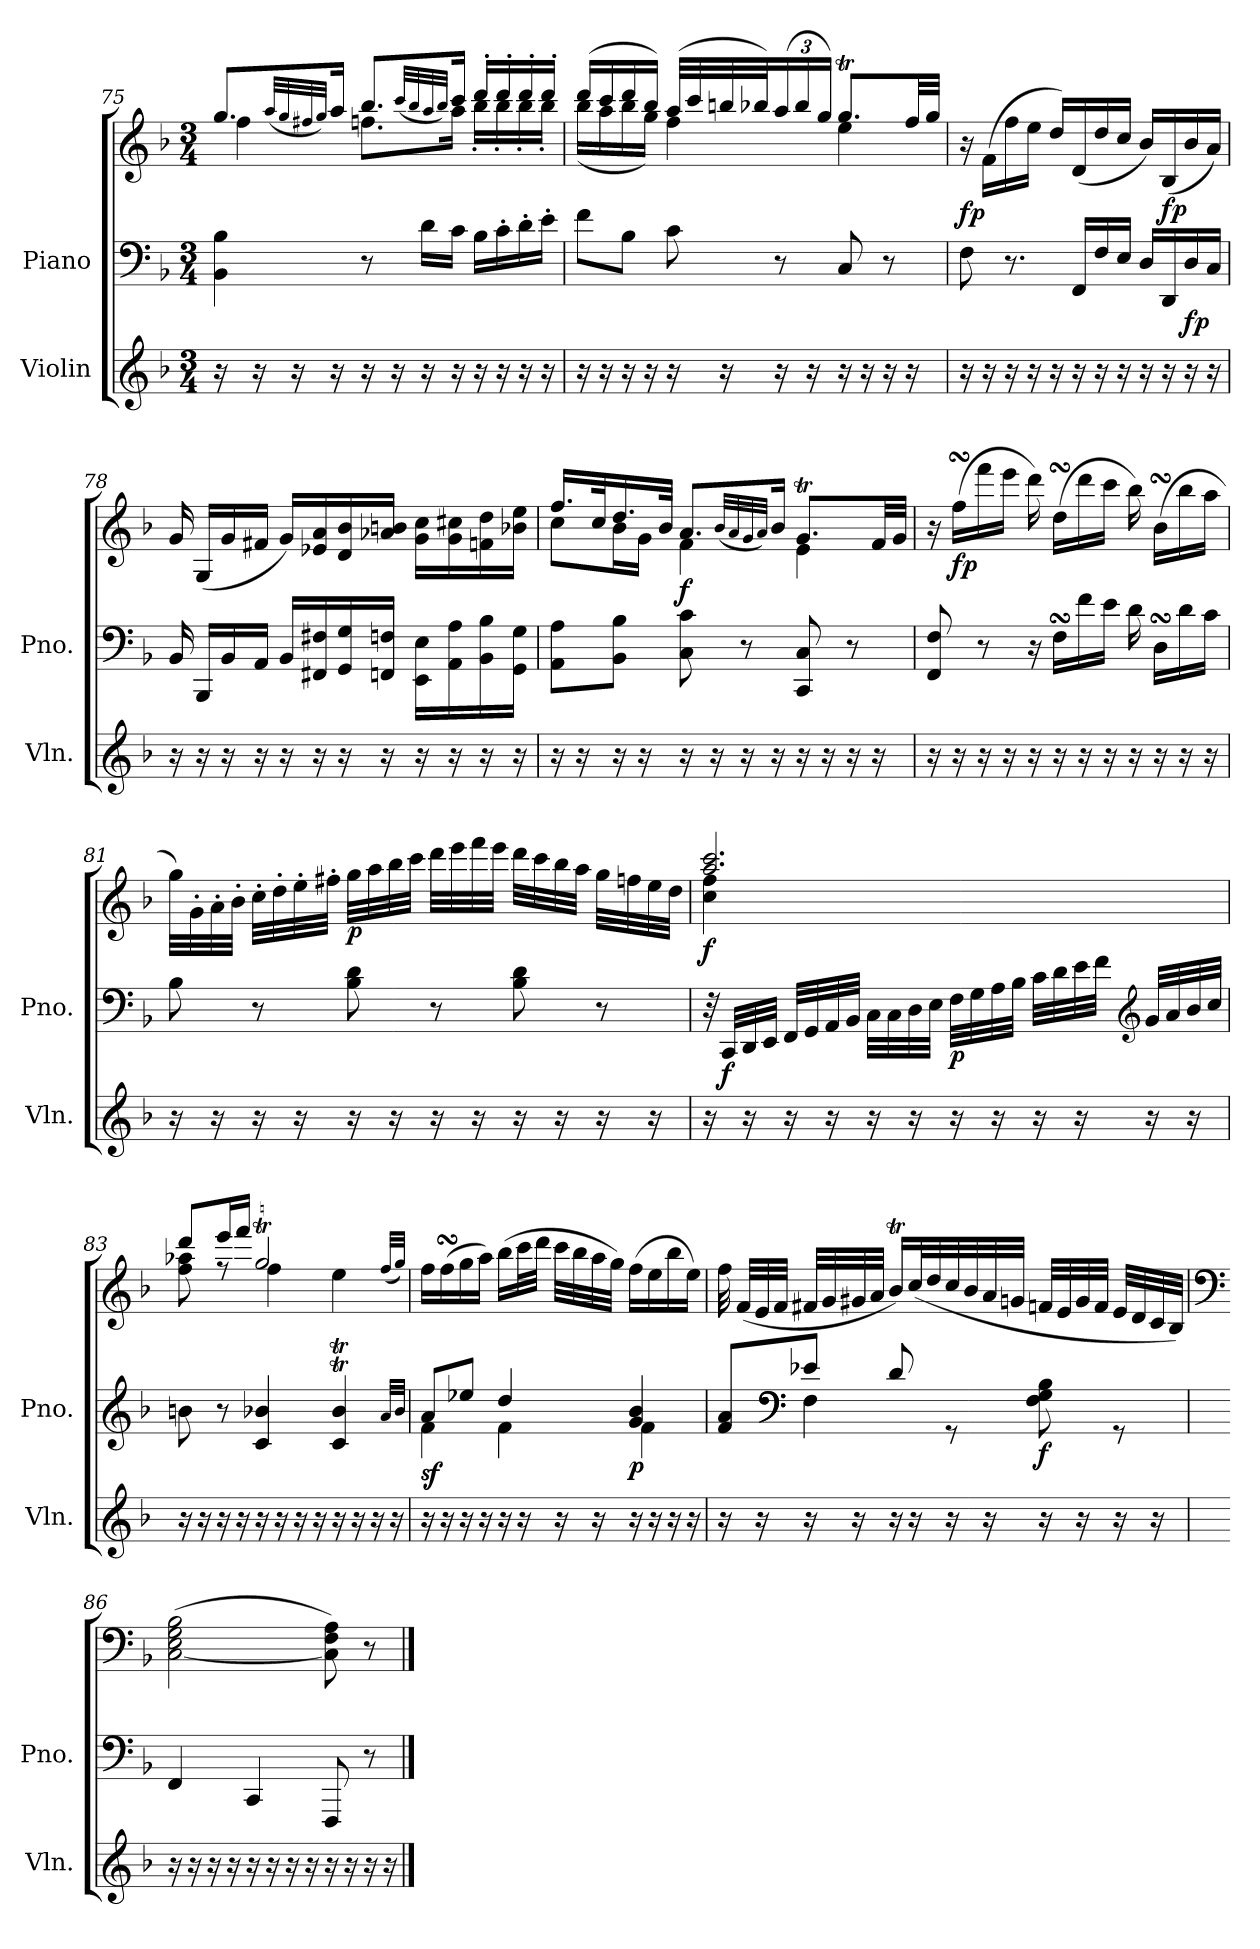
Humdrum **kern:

**kern	**kern	**kern	**dynam
*part2	*part1	*part1	*part1
*staff3	*staff2	*staff1	*staff1/2
*I"Violin	*I"Piano	*	*
*I'Vln.	*I'Pno.	*	*
*clefG2	*clefF4	*clefG2	*
*k[b-]	*k[b-]	*k[b-]	*
*M3/4	*M3/4	*M3/4	*
=75	=75	=75	=75
*	*	*^	*
16r	4BB-\ 4B-\	8.gg/L	4ff\	.
16r	.	.	.	.
16r	.	.	.	.
.	.	(<32qaa/LLL	.	.
.	.	32qgg/	.	.
.	.	32qff#X/	.	.
.	.	32qgg/JJJ)	.	.
16r	.	16aa/Jk	.	.
16r	8r	8.bb-/L	8.ffn\L	.
16r	.	.	.	.
16r	16d\LL	.	.	.
.	.	(<32qccc/LLL	.	.
.	.	32qbb-/	.	.
.	.	32qaa/	.	.
.	.	32qbb-/JJJ)	.	.
16r	16c\JJ	16ccc/Jk	16aa\Jk	.
16r	16B-\LL	16ddd'/LL	16bb-'\LL	.
16r	16c'\	16ddd'/	16bb-'\	.
16r	16d'\	16ddd'/	16bb-'\	.
16r	16e'\JJ	16ddd'/JJ	16bb-'\JJ	.
!!LO:LB:g=z	!!
=76	=76	=76	=76	=76
16r	8f\L	(>16ddd/LL	(<16bb-\LL	.
16r	.	16ccc/	16aa\	.
16r	8B-\J	16ddd/	16bb-\	.
16r	.	16bb-/JJ)	16gg\JJ)	.
16r	8c\	(>32aa/LLL	4ff\	.
.	.	32ccc/	.	.
16r	.	32bbn/	.	.
.	.	32bb-X/J)	.	.
*	*	*Xbrackettup	*	*
16r	8r	(>24aa/	.	.
.	.	24bb-/	.	.
16r	.	.	.	.
.	.	24gg/JJ)	.	.
16r	8C/	8.ggT/L	4ee\	.
16r	.	.	.	.
16r	8r	.	.	.
16r	.	32ff/LL	.	.
.	.	32gg/JJJ	.	.
*	*	*v	*v	*
=77	=77	=77	=77
!	!	!	!LO:DY:b
16r	8F\	16r	fp
16r	.	(>16f\LL	.
16r	8.r	16ff\	.
16r	.	16ee\JJ	.
16r	.	16dd/LL)	.
!	!	!	!LO:DY:b=2
!	!	!	!LO:DY:n=1:b
16r	16FF/LL	(<16d/	fp fp
16r	16F/	16dd/	.
16r	16E/JJ	16cc/JJ	.
16r	16D/LL	16b-/LL)	.
!	!	!	!LO:DY:n=2:b
16r	16DD/	(<16B-/	fp
!	!	!	!LO:DY:n=3:b=2
16r	16D/	16b-/	fp
16r	16C/JJ	16a/JJ)	.
!!LO:LB:g=z
=78	=78	=78	=78
16r	16BB-/	16g/	.
!	!	!	!LO:DY:b=2
!	!	!	!LO:DY:n=1:b
16r	16BBB-/LL	(<16G/LL	fp fp
16r	16BB-/	16g/	.
16r	16AA/JJ	16f#X/JJ	.
16r	16BB-/LL	16g/LL)	.
16r	16FF#X/ 16F#X/	16e-X/ 16a/	.
16r	16GG/ 16G/	16d/ 16b-/	.
16r	16FFn/ 16Fn/JJ	16a-X/ 16bn/JJ	.
16r	16EE\ 16E\LL	16g\ 16cc\LL	.
16r	16AA\ 16A\	16g\ 16cc#X\	.
16r	16BB-\ 16B-\	16fn\ 16dd\	.
16r	16GG\ 16G\JJ	16b-X\ 16ee\JJ	.
=79	=79	=79	=79
*	*	*^	*
16r	8AA\ 8A\L	16.ff/LL	8cc\L	.
16r	.	.	.	.
.	.	32cc/K	.	.
16r	8BB-\ 8B-\J	16.dd/	16b-\L	.
16r	.	.	16g\JJ	.
.	.	32b-/JJk	.	.
!	!	!	!	!LO:DY:a=2
16r	8C\ 8c\	8.a/L	4f\	f
16r	.	.	.	.
16r	8r	.	.	.
.	.	(<32qb-/LLL	.	.
.	.	32qa/	.	.
.	.	32qg/	.	.
.	.	32qa/JJJ)	.	.
16r	.	16b-/Jk	.	.
16r	8CC/ 8C/	8.gT/L	4e\	.
16r	.	.	.	.
16r	8r	.	.	.
16r	.	32f/LL	.	.
.	.	32g/JJJ	.	.
*	*	*v	*v	*
=80	=80	=80	=80
16r	8FF/ 8F/	16r	.
!	!	!	!LO:DY:b
16r	.	(>16ffsSSs\LL	fp
16r	8r	16fff\	.
16r	.	16eee\JJ	.
16r	16r	16ddd\)	.
!	!	!	!LO:DY:b=2
!	!	!	!LO:DY:n=1:b
16r	16FsSSs\LL	(>16ddsSSS\LL	fp fp
16r	16f\	16ddd\	.
16r	16e\JJ	16ccc\JJ	.
16r	16d\	16bb-\)	.
!	!	!	!LO:DY:n=2:b=2
!	!	!	!LO:DY:n=3:b
16r	16DsSSS\LL	(>16b-sSSs\LL	fp fp
16r	16d\	16bb-\	.
16r	16c\JJ	16aa\JJ	.
!!LO:PB:g=z
=81	=81	=81	=81
16r	8B-\	32gg\LLL)	.
.	.	32g'\	.
16r	.	32a'\	.
.	.	32b-'\JJJ	.
16r	8r	32cc'\LLL	.
.	.	32dd'\	.
16r	.	32ee'\	.
.	.	32ff#X'\JJJ	.
!	!	!	!LO:DY:b
16r	8B-\ 8d\	32gg\LLL	p
.	.	32aa\	.
16r	.	32bb-\	.
.	.	32ccc\JJJ	.
16r	8r	32ddd\LLL	.
.	.	32eee\	.
16r	.	32fff\	.
.	.	32eee\JJJ	.
16r	8B-\ 8d\	32ddd\LLL	.
.	.	32ccc\	.
16r	.	32bb-\	.
.	.	32aa\JJJ	.
16r	8r	32gg\LLL	.
.	.	32ffn\	.
16r	.	32ee\	.
.	.	32dd\JJJ	.
=82	=82	=82	=82
*	*	*^	*
!	!	!	!	!LO:DY:b
16r	32r	2.aa/ 2.ccc/	4cc\ 4ff\	f
!	!	!	!	!LO:DY:b=2
.	32CC/LLL	.	.	f
16r	32DD/	.	.	.
.	32EE/JJJ	.	.	.
16r	32FF/LLL	.	.	.
.	32GG/	.	.	.
16r	32AA/	.	.	.
.	32BB-/JJJ	.	.	.
16r	32C\LLL	.	2ryy	.
.	32C\	.	.	.
16r	32D\	.	.	.
.	32E\JJJ	.	.	.
!	!	!	!	!LO:DY:b=2
16r	32F\LLL	.	.	p
.	32G\	.	.	.
16r	32A\	.	.	.
.	32B-\JJJ	.	.	.
16r	32c\LLL	.	.	.
.	32d\	.	.	.
16r	32e\	.	.	.
.	32f\JJJ	.	.	.
*	*clefG2	*	*	*
16r	32g/LLL	.	.	.
.	32a/	.	.	.
16r	32b-/	.	.	.
.	32cc/JJJ	.	.	.
!!LO:LB:g=z	!!
=83	=83	=83	=83	=83
16r	8bn\	8ddd/L	8ff\ 8aa-X\	.
16r	.	.	.	.
16r	8r	16eee/L	8rff	.
16r	.	16fff/JJ	.	.
16r	4c/ 4b-X/	2ggT/	4ff\	.
16r	.	.	.	.
16r	.	.	.	.
16r	.	.	.	.
16r	4c/T 4b-/T	.	4ee\	.
16r	.	.	.	.
16r	.	.	.	.
16r	.	.	.	.
.	32qa/LLL	.	(>32qff/LLL	.
.	32qb-/JJJ	.	32qgg/JJJ)	.
=84	=84	=84	=84	=84
*	*^	*	*	*
!	!	!	!	!	!LO:DY:b=2
*	*	*	*v	*v	*
16r	8a/L	4f\	16ff\LL	sf
16r	.	.	(>16ffsSSs\	.
16r	8ee-X/J	.	16gg\	.
16r	.	.	16aa\JJ)	.
16r	4dd/	4f\	(>16bb-\LL	.
16r	.	.	32ccc\L	.
.	.	.	32ddd\JJJ	.
16r	.	.	32ccc\LLL	.
.	.	.	32bb-\	.
16r	.	.	32aa\	.
.	.	.	32gg\JJJ)	.
!	!	!	!	!LO:DY:b=2
16r	4g/ 4b-/	4f\	(>16ff\LL	p
16r	.	.	16ee\	.
16r	.	.	16bb-\	.
16r	.	.	16ee\JJ)	.
=85	=85	=85	=85	=85
16r	8f/ 8a/L	8ryy	32ff\	.
.	.	.	(<32f/LLL	.
16r	.	.	32e/	.
.	.	.	32f/JJJ	.
*	*clefF4	*	*	*
16r	8e-X/J	4F\	32f#X/LLL	.
.	.	.	32g/	.
16r	.	.	32g#X/	.
.	.	.	32a/JJJ	.
16r	8d/	.	16b-T/LL)	.
16r	.	.	(>32cc/L	.
.	.	.	32dd/	.
16r	8rGG	4.ryy	32cc/	.
.	.	.	32b-/	.
16r	.	.	32a/	.
.	.	.	32gn/JJJ	.
!	!	!	!	!LO:DY:b=2
16r	8F\ 8G\ 8B-\	.	32fn/LLL	f
.	.	.	32e/	.
16r	.	.	32g/	.
.	.	.	32f/JJJ	.
16r	8rGG	.	32e/LLL	.
.	.	.	32d/	.
16r	.	.	32c/	.
.	.	.	32B-/JJJ)	.
*	*v	*v	*	*
!!LO:LB:g=z
=86	=86	=86	=86
*	*	*clefF4	*
16r	4FF/	(>[2C\ 2E\ 2G\ 2B-\	.
16r	.	.	.
16r	.	.	.
16r	.	.	.
16r	4CC/	.	.
16r	.	.	.
16r	.	.	.
16r	.	.	.
16r	8FFF/	8C\] 8F\ 8A\)	.
16r	.	.	.
16r	8r	8r	.
16r	.	.	.
==	==	==	==
*-	*-	*-	*-
